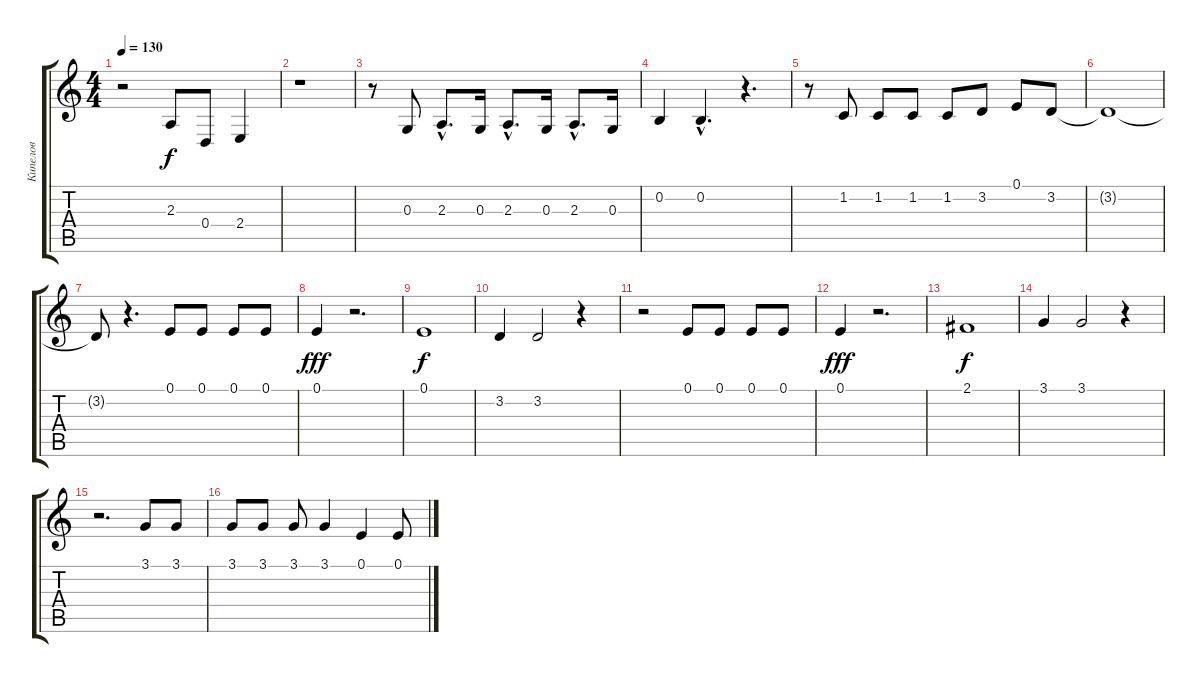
\track ("Кипелов" "Кипелов") {instrument viola}
\staff {score tabs}
\tuning (E4 B3 G3 D3 A2 E2) {hide}
\ts (4 4)
\tempo 130
\clef g2
\ks c
r.2{dy f} 2.3.8 0.4.8 2.4.4 |
r.1 |
r.8 0.3.8 2.3{hac}.8{d} 0.3.16 2.3{hac}.8{d} 0.3.16 2.3{hac}.8{d} 0.3.16 |
0.2.4 0.2{hac}.4{d} r.4{d} |
r.8 1.2.8 1.2.8 1.2.8 1.2.8 3.2.8 0.1.8 3.2.8 |
3.2{t}.1 |
3.2{t}.8 r.4{d} 0.1.8 0.1.8 0.1.8 0.1.8 |
0.1.4{dy fff} r.2{d} |
0.1.1{dy f} |
3.2.4 3.2.2 r.4 |
r.2 0.1.8 0.1.8 0.1.8 0.1.8 |
0.1.4{dy fff} r.2{d} |
2.1.1{dy f} |
3.1.4 3.1.2 r.4 |
r.2{d} 3.1.8 3.1.8 |
3.1.8 3.1.8 3.1.8 3.1.4 0.1.4 0.1.8
